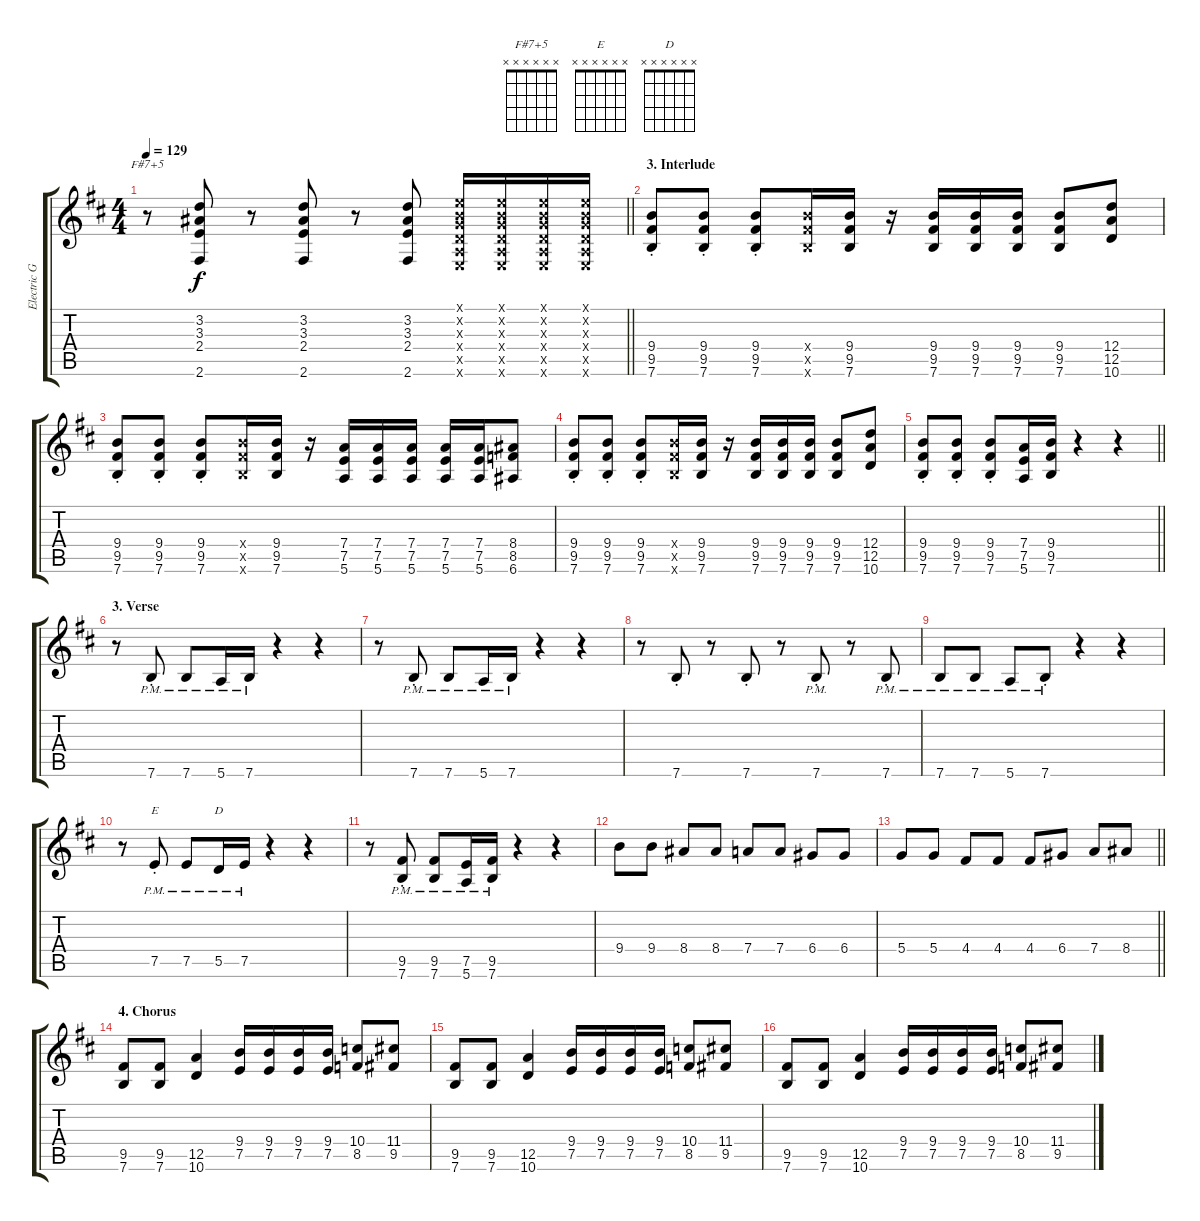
\track ("Electric Guitar" "Electric G") {instrument electricguitarclean}
\staff {score tabs}
\tuning (E4 B3 G3 D3 A2 E2) {hide}
\chord ("F#7+5" x x x x x x)
\chord ("E" x x x x x x)
\chord ("D" x x x x x x)
\ts (4 4)
\tempo 129
\clef g2
\barLineRight lightlight
\ks bminor
r.8{ch "F#7+5" dy f} (3.2 3.3 2.4 2.6).8 r.8 (3.2 3.3 2.4 2.6).8 r.8 (3.2 3.3 2.4 2.6).8 (0.1{x} 0.2{x} 0.3{x} 0.4{x} 0.5{x} 0.6{x}).16 (0.1{x} 0.2{x} 0.3{x} 0.4{x} 0.5{x} 0.6{x}).16 (0.1{x} 0.2{x} 0.3{x} 0.4{x} 0.5{x} 0.6{x}).16 (0.1{x} 0.2{x} 0.3{x} 0.4{x} 0.5{x} 0.6{x}).16 |
\section ("" "3. Interlude")
(9.4{st} 9.5{st} 7.6{st}).8 (9.4{st} 9.5{st} 7.6{st}).8 (9.4{st} 9.5{st} 7.6{st}).8 (9.4{x} 9.5{x} 7.6{x}).16 (9.4 9.5 7.6).16 r.16 (9.4 9.5 7.6).16 (9.4 9.5 7.6).16 (9.4 9.5 7.6).16 (9.4 9.5 7.6).8 (12.4 12.5 10.6).8 |
(9.4{st} 9.5{st} 7.6{st}).8 (9.4{st} 9.5{st} 7.6{st}).8 (9.4{st} 9.5{st} 7.6{st}).8 (9.4{x} 9.5{x} 7.6{x}).16 (9.4 9.5 7.6).16 r.16 (7.4 7.5 5.6).16 (7.4 7.5 5.6).16 (7.4 7.5 5.6).16 (7.4 7.5 5.6).16 (7.4 7.5 5.6).16 (8.4 8.5 6.6).8 |
(9.4{st} 9.5{st} 7.6{st}).8 (9.4{st} 9.5{st} 7.6{st}).8 (9.4{st} 9.5{st} 7.6{st}).8 (9.4{x} 9.5{x} 7.6{x}).16 (9.4 9.5 7.6).16 r.16 (9.4 9.5 7.6).16 (9.4 9.5 7.6).16 (9.4 9.5 7.6).16 (9.4 9.5 7.6).8 (12.4 12.5 10.6).8 |
\barLineRight lightlight
(9.4{st} 9.5{st} 7.6{st}).8 (9.4{st} 9.5{st} 7.6{st}).8 (9.4{st} 9.5{st} 7.6{st}).8 (7.4 7.5 5.6).16 (9.4 9.5 7.6).16 r.4 r.4 |
\section ("" "3. Verse")
r.8 7.6{pm st}.8 7.6{pm}.8 5.6{pm}.16 7.6{pm}.16 r.4 r.4 |
r.8 7.6{pm st}.8 7.6{pm}.8 5.6{pm}.16 7.6{pm}.16 r.4 r.4 |
r.8 7.6{st}.8 r.8 7.6{st}.8 r.8 7.6{pm st}.8 r.8 7.6{pm st}.8 |
7.6{pm}.8 7.6{pm}.8 5.6{pm}.8 7.6{pm st}.8 r.4 r.4 |
r.8 7.5{pm st}.8{ch "E"} 7.5{pm}.8 5.5{pm}.16{ch "D"} 7.5{pm}.16 r.4 r.4 |
r.8 (9.5{pm st} 7.6{pm st}).8 (9.5{pm} 7.6{pm}).8 (7.5{pm} 5.6{pm}).16 (9.5{pm} 7.6{pm}).16 r.4 r.4 |
9.4.8 9.4.8 8.4.8 8.4.8 7.4.8 7.4.8 6.4.8 6.4.8 |
\barLineRight lightlight
5.4.8 5.4.8 4.4.8 4.4.8 4.4.8 6.4.8 7.4.8 8.4.8 |
\section ("" "4. Chorus")
(9.5 7.6).8 (9.5 7.6).8 (12.5 10.6).4 (9.4 7.5).16 (9.4 7.5).16 (9.4 7.5).16 (9.4 7.5).16 (10.4 8.5).8 (11.4 9.5).8 |
(9.5 7.6).8 (9.5 7.6).8 (12.5 10.6).4 (9.4 7.5).16 (9.4 7.5).16 (9.4 7.5).16 (9.4 7.5).16 (10.4 8.5).8 (11.4 9.5).8 |
(9.5 7.6).8 (9.5 7.6).8 (12.5 10.6).4 (9.4 7.5).16 (9.4 7.5).16 (9.4 7.5).16 (9.4 7.5).16 (10.4 8.5).8 (11.4 9.5).8
